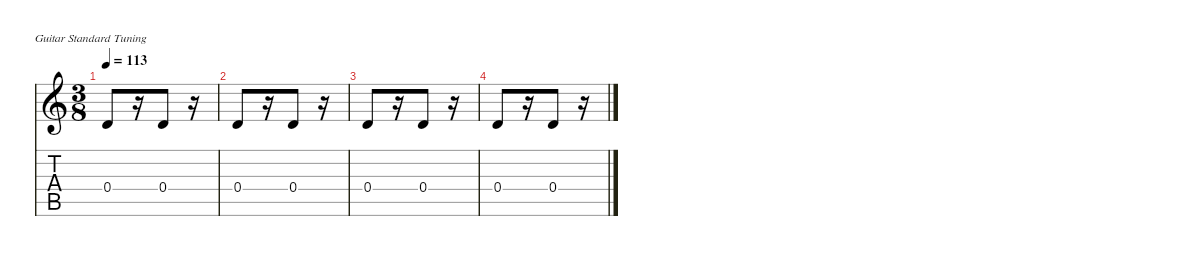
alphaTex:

\defaultSystemsLayout 4
\hideDynamics
\bracketExtendMode nobrackets
\singleTrackTrackNamePolicy hidden
\multiTrackTrackNamePolicy hidden
\firstSystemTrackNameMode fullname
\firstSystemTrackNameOrientation horizontal
\otherSystemsTrackNameOrientation horizontal
\track ("Frank Zappa" "el.guit.") {instrument electricguitarmuted}
\staff {score tabs}
\tuning (E4 B3 G3 D3 A2 E2)
\ts (3 8)
\tempo 113
\clef g2
\ks c
0.4.8{dy f beam Up} r.16{beam Up} 0.4.8{beam Up} r.16{beam Up} |
0.4.8{beam Up} r.16{beam Up} 0.4.8{beam Up} r.16{beam Up} |
0.4.8{beam Up} r.16{beam Up} 0.4.8{beam Up} r.16{beam Up} |
0.4.8{beam Up} r.16{beam Up} 0.4.8{beam Up} r.16{beam Up}
